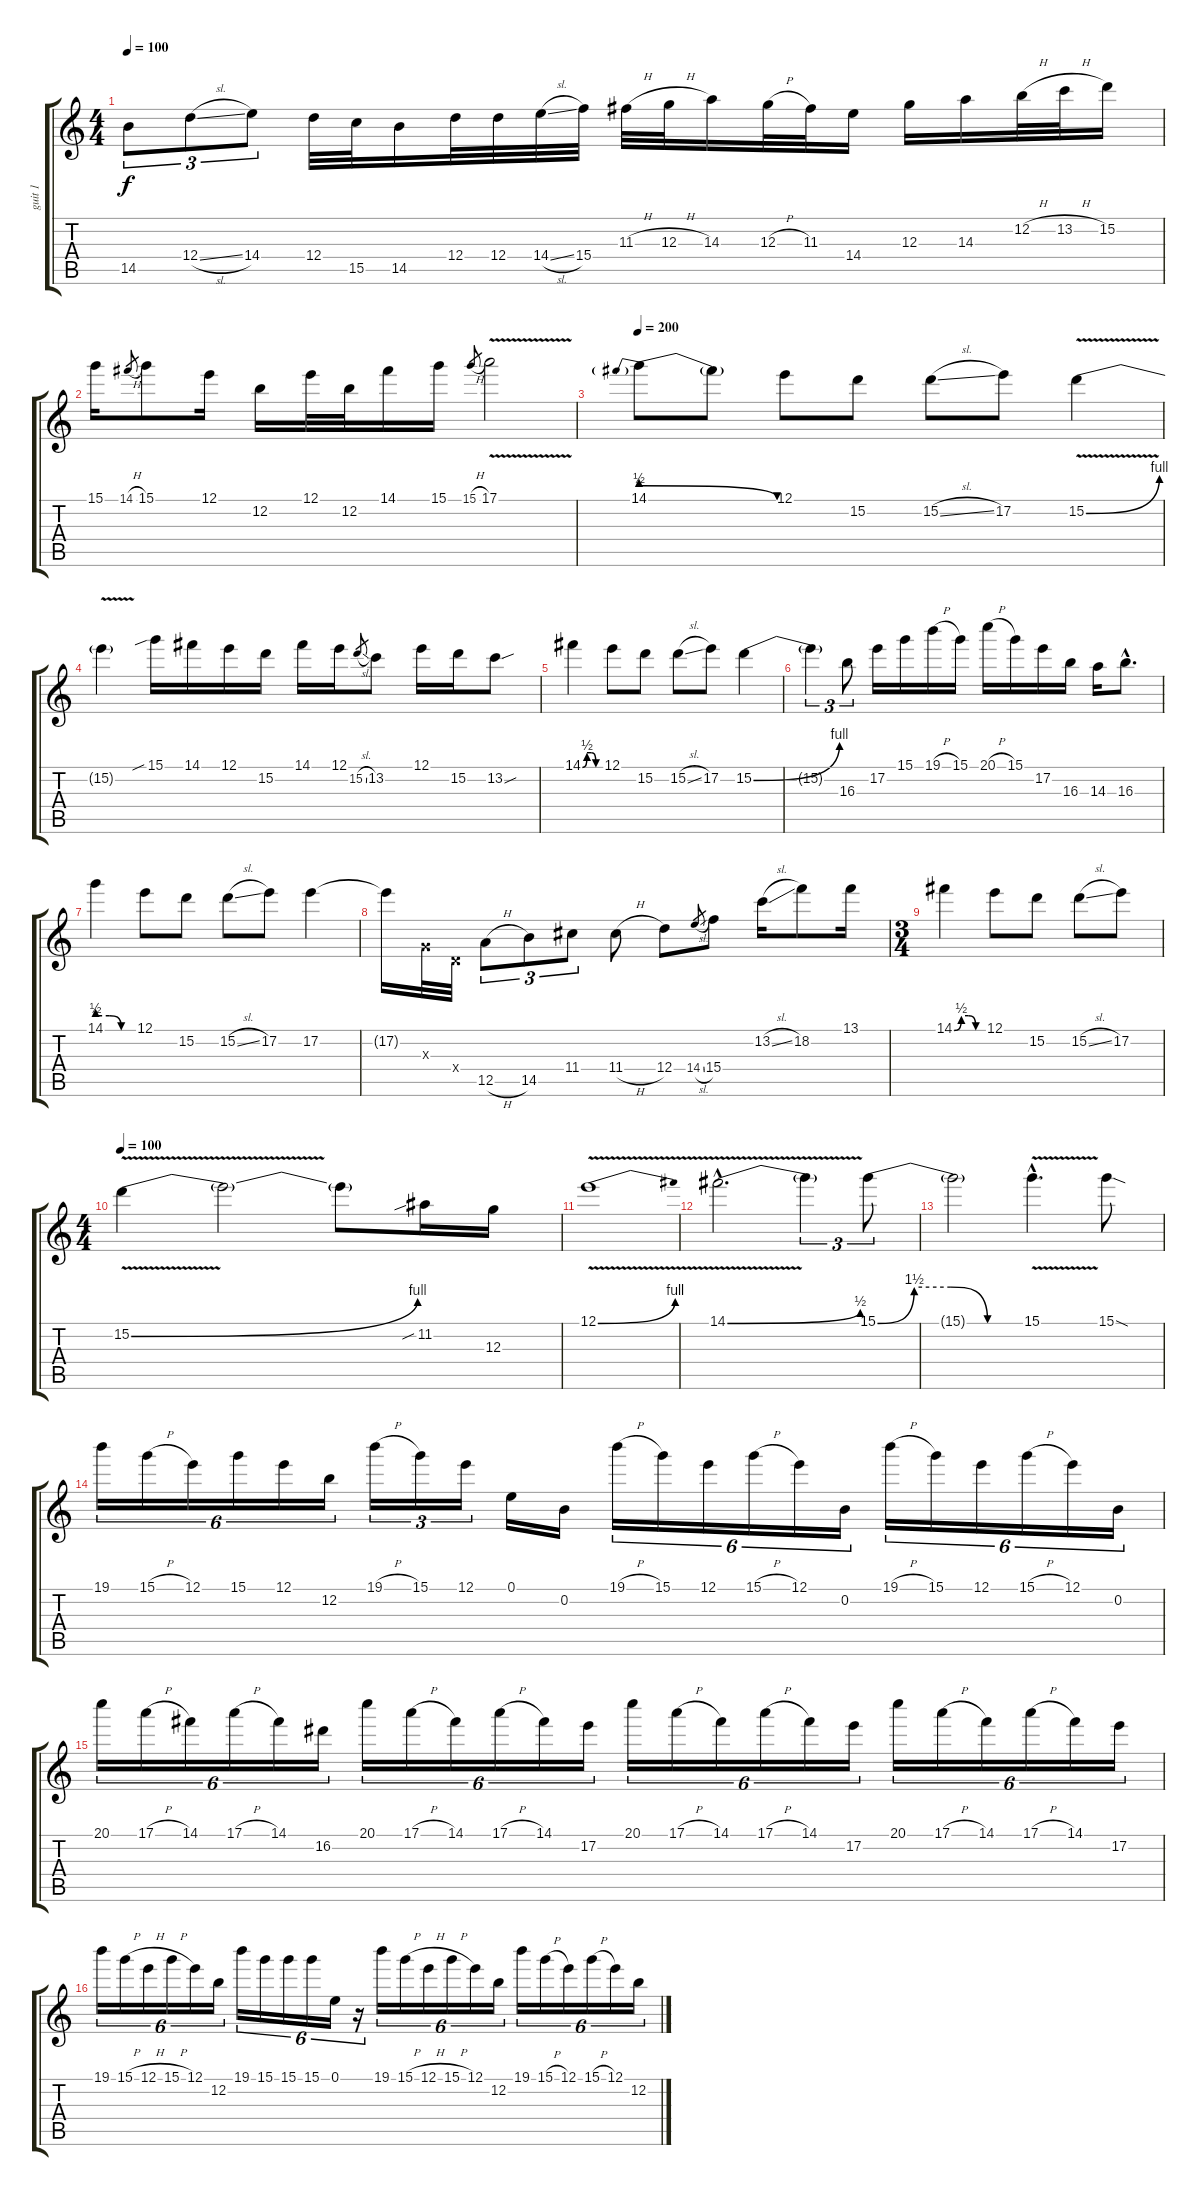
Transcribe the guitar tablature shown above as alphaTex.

\track ("guit 1" "guit 1") {instrument distortionguitar}
\staff {score tabs}
\tuning (E4 B3 G3 D3 A2 E2) {hide}
\ts (4 4)
\tempo 100
\clef g2
\ks c
14.5.8{tu (3 2) dy f} 12.4{sl}.8{tu (3 2)} 14.4.8{tu (3 2)} 12.4.32 15.5.32 14.5.16 12.4.32 12.4.32 14.4{sl}.32 15.4.32 11.3{h}.32 12.3{h}.32 14.3.16 12.3{h}.32 11.3.32 14.4.16 12.3.16 14.3.16 12.2{h}.32 13.2{h}.32 15.2.16 |
15.1.16 14.1{h}.8{gr} 15.1.8 12.1.16 12.2.16 12.1.32 12.2.32 14.1.16 15.1.16 15.1{h}.8{gr} 17.1{v}.2 |
\tempo 200
14.1{be (prebendrelease 0 2 60 0)}.8 14.1{t}.8 12.1.8 15.2.8 15.2{sl}.8 17.2.8 15.2{be (bend 0 0 60 4) v}.4 |
15.2{t}.4 15.1{sib}.16 14.1.16 12.1.16 15.2.16 14.1.16 12.1.16 15.2{sl}.8{gr} 13.2.8 12.1.16 15.2.16 13.2{sou}.8 |
14.1{be (custom 0 0 15 2 30 2 45 0 60 0)}.4 12.1.8 15.2.8 15.2{sl}.8 17.2.8 15.2{be (bend 0 0 60 4)}.4 |
15.2{t}.4{tu (3 2)} 16.3.8{tu (3 2)} 17.2.16 15.1.16 19.1{h}.16 15.1.16 20.1{h}.16 15.1.16 17.2.16 16.3.16 14.3.16 16.3{hac}.8{d} |
14.1{be (custom 0 2 20 2 40 0 60 0)}.4 12.1.8 15.2.8 15.2{sl}.8 17.2.8 17.2.4 |
17.2{t}.16 0.3{x}.32 0.4{x}.32 12.5{h}.8{tu (3 2)} 14.5.8{tu (3 2)} 11.4.8{tu (3 2)} 11.4{h}.8 12.4.8 14.4{sl}.8{gr} 15.4.8 13.2{sl}.16 18.2.8 13.1.16 |
\ts (3 4)
14.1{be (custom 0 0 15 2 30 2 45 0 60 0)}.4 12.1.8 15.2.8 15.2{sl}.8 17.2.8 |
\ts (4 4)
\tempo 100
15.2{be (bend 0 0 60 4) v}.4 15.2{t}.2 15.2{t}.8 11.2{sib}.16 12.3.16 |
12.1{be (bend 0 0 60 4) v}.1 |
14.1{be (bend 0 0 60 2) v hac}.2{d} 14.1{t}.4{tu (3 2)} 15.1{be (custom 0 0 15 6 30 6 45 0 60 0)}.8{tu (3 2)} |
15.1{t}.2 15.1{v hac}.4{d} 15.1{sod}.8 |
19.1.16{tu (6 4)} 15.1{h}.16{tu (6 4)} 12.1.16{tu (6 4)} 15.1.16{tu (6 4)} 12.1.16{tu (6 4)} 12.2.16{tu (6 4)} 19.1{h}.16{tu (3 2)} 15.1.16{tu (3 2)} 12.1.16{tu (3 2)} 0.1.16 0.2.16 19.1{h}.16{tu (6 4)} 15.1.16{tu (6 4)} 12.1.16{tu (6 4)} 15.1{h}.16{tu (6 4)} 12.1.16{tu (6 4)} 0.2.16{tu (6 4)} 19.1{h}.16{tu (6 4)} 15.1.16{tu (6 4)} 12.1.16{tu (6 4)} 15.1{h}.16{tu (6 4)} 12.1.16{tu (6 4)} 0.2.16{tu (6 4)} |
20.1.16{tu (6 4)} 17.1{h}.16{tu (6 4)} 14.1.16{tu (6 4)} 17.1{h}.16{tu (6 4)} 14.1.16{tu (6 4)} 16.2.16{tu (6 4)} 20.1.16{tu (6 4)} 17.1{h}.16{tu (6 4)} 14.1.16{tu (6 4)} 17.1{h}.16{tu (6 4)} 14.1.16{tu (6 4)} 17.2.16{tu (6 4)} 20.1.16{tu (6 4)} 17.1{h}.16{tu (6 4)} 14.1.16{tu (6 4)} 17.1{h}.16{tu (6 4)} 14.1.16{tu (6 4)} 17.2.16{tu (6 4)} 20.1.16{tu (6 4)} 17.1{h}.16{tu (6 4)} 14.1.16{tu (6 4)} 17.1{h}.16{tu (6 4)} 14.1.16{tu (6 4)} 17.2.16{tu (6 4)} |
19.1.16{tu (6 4)} 15.1{h}.16{tu (6 4)} 12.1{h}.16{tu (6 4)} 15.1{h}.16{tu (6 4)} 12.1.16{tu (6 4)} 12.2.16{tu (6 4)} 19.1.16{tu (6 4)} 15.1.16{tu (6 4)} 15.1.16{tu (6 4)} 15.1.16{tu (6 4)} 0.1.16{tu (6 4)} r.16{tu (6 4)} 19.1.16{tu (6 4)} 15.1{h}.16{tu (6 4)} 12.1{h}.16{tu (6 4)} 15.1{h}.16{tu (6 4)} 12.1.16{tu (6 4)} 12.2.16{tu (6 4)} 19.1.16{tu (6 4)} 15.1{h}.16{tu (6 4)} 12.1.16{tu (6 4)} 15.1{h}.16{tu (6 4)} 12.1.16{tu (6 4)} 12.2.16{tu (6 4)}
